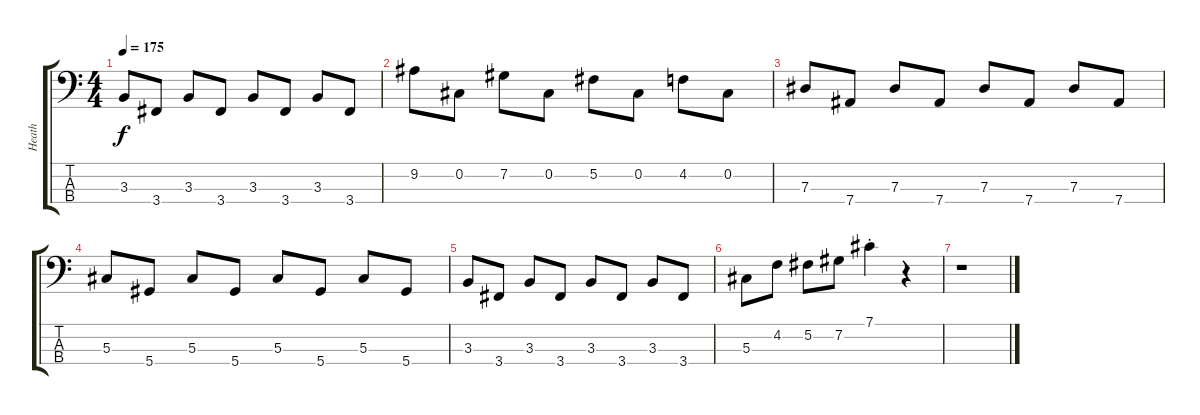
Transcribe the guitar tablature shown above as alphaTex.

\track ("Heath" "Heath") {instrument electricbasspick}
\staff {score tabs}
\tuning (Gb2 Db2 Ab1 Eb1) {hide}
\ts (4 4)
\tempo 175
\clef f4
\ks c
3.3.8{dy f} 3.4.8 3.3.8 3.4.8 3.3.8 3.4.8 3.3.8 3.4.8 |
9.2.8 0.2.8 7.2.8 0.2.8 5.2.8 0.2.8 4.2.8 0.2.8 |
7.3.8 7.4.8 7.3.8 7.4.8 7.3.8 7.4.8 7.3.8 7.4.8 |
5.3.8 5.4.8 5.3.8 5.4.8 5.3.8 5.4.8 5.3.8 5.4.8 |
3.3.8 3.4.8 3.3.8 3.4.8 3.3.8 3.4.8 3.3.8 3.4.8 |
5.3.8 4.2.8 5.2.8 7.2.8 7.1{st}.4 r.4 |
r.1
